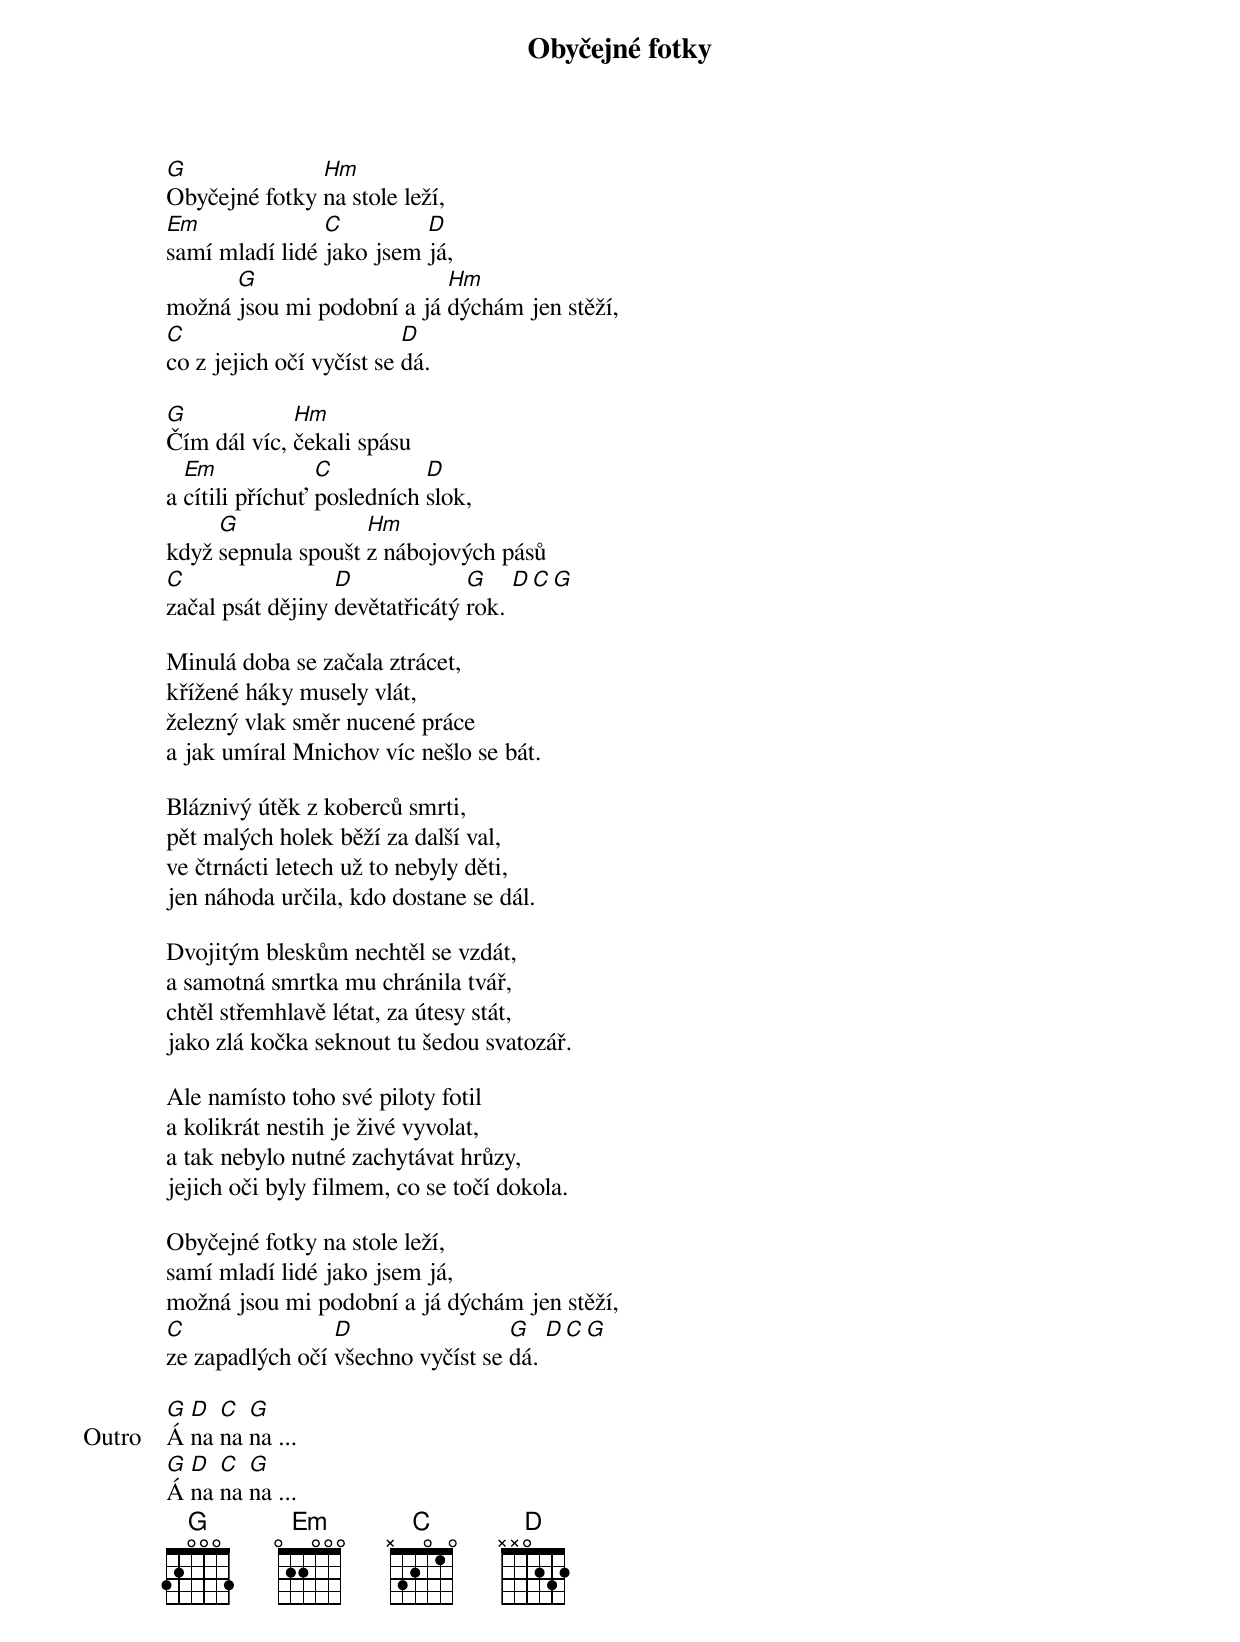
{title: Obyčejné fotky}
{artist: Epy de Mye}
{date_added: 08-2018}
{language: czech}
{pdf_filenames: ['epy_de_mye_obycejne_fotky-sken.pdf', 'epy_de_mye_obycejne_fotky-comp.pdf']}
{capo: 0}
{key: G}
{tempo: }
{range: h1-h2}
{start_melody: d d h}
{start_of_verse}
[G]Obyčejné fotky [Hm]na stole leží,
[Em]samí mladí lidé [C]jako jsem [D]já,
možná [G]jsou mi podobní a já [Hm]dýchám jen stěží,
[C]co z jejich očí vyčíst se [D]dá.
{end_of_verse}

{start_of_verse}
[G]Čím dál víc, [Hm]čekali spásu
a [Em]cítili příchuť [C]posledních [D]slok,
když [G]sepnula spoušt [Hm]z nábojových pásů
[C]začal psát dějiny [D]devětatřicátý [G]rok. [D][C][G]
{end_of_verse}

{start_of_verse}
Minulá doba se začala ztrácet,
křížené háky musely vlát,
železný vlak směr nucené práce
a jak umíral Mnichov víc nešlo se bát.
{end_of_verse}

{start_of_verse}
Bláznivý útěk z koberců smrti,
pět malých holek běží za další val,
ve čtrnácti letech už to nebyly děti,
jen náhoda určila, kdo dostane se dál.
{end_of_verse}

{start_of_verse}
Dvojitým bleskům nechtěl se vzdát,
a samotná smrtka mu chránila tvář,
chtěl střemhlavě létat, za útesy stát,
jako zlá kočka seknout tu šedou svatozář.
{end_of_verse}

{start_of_verse}
Ale namísto toho své piloty fotil
a kolikrát nestih je živé vyvolat,
a tak nebylo nutné zachytávat hrůzy,
jejich oči byly filmem, co se točí dokola.
{end_of_verse}

{start_of_verse}
Obyčejné fotky na stole leží,
samí mladí lidé jako jsem já,
možná jsou mi podobní a já dýchám jen stěží,
[C]ze zapadlých očí [D]všechno vyčíst se [G]dá. [D][C][G]
{end_of_verse}

{start_of_bridge: Outro}
[G]Á [D]na [C]na [G]na ...
[G]Á [D]na [C]na [G]na ...
{end_of_bridge}
